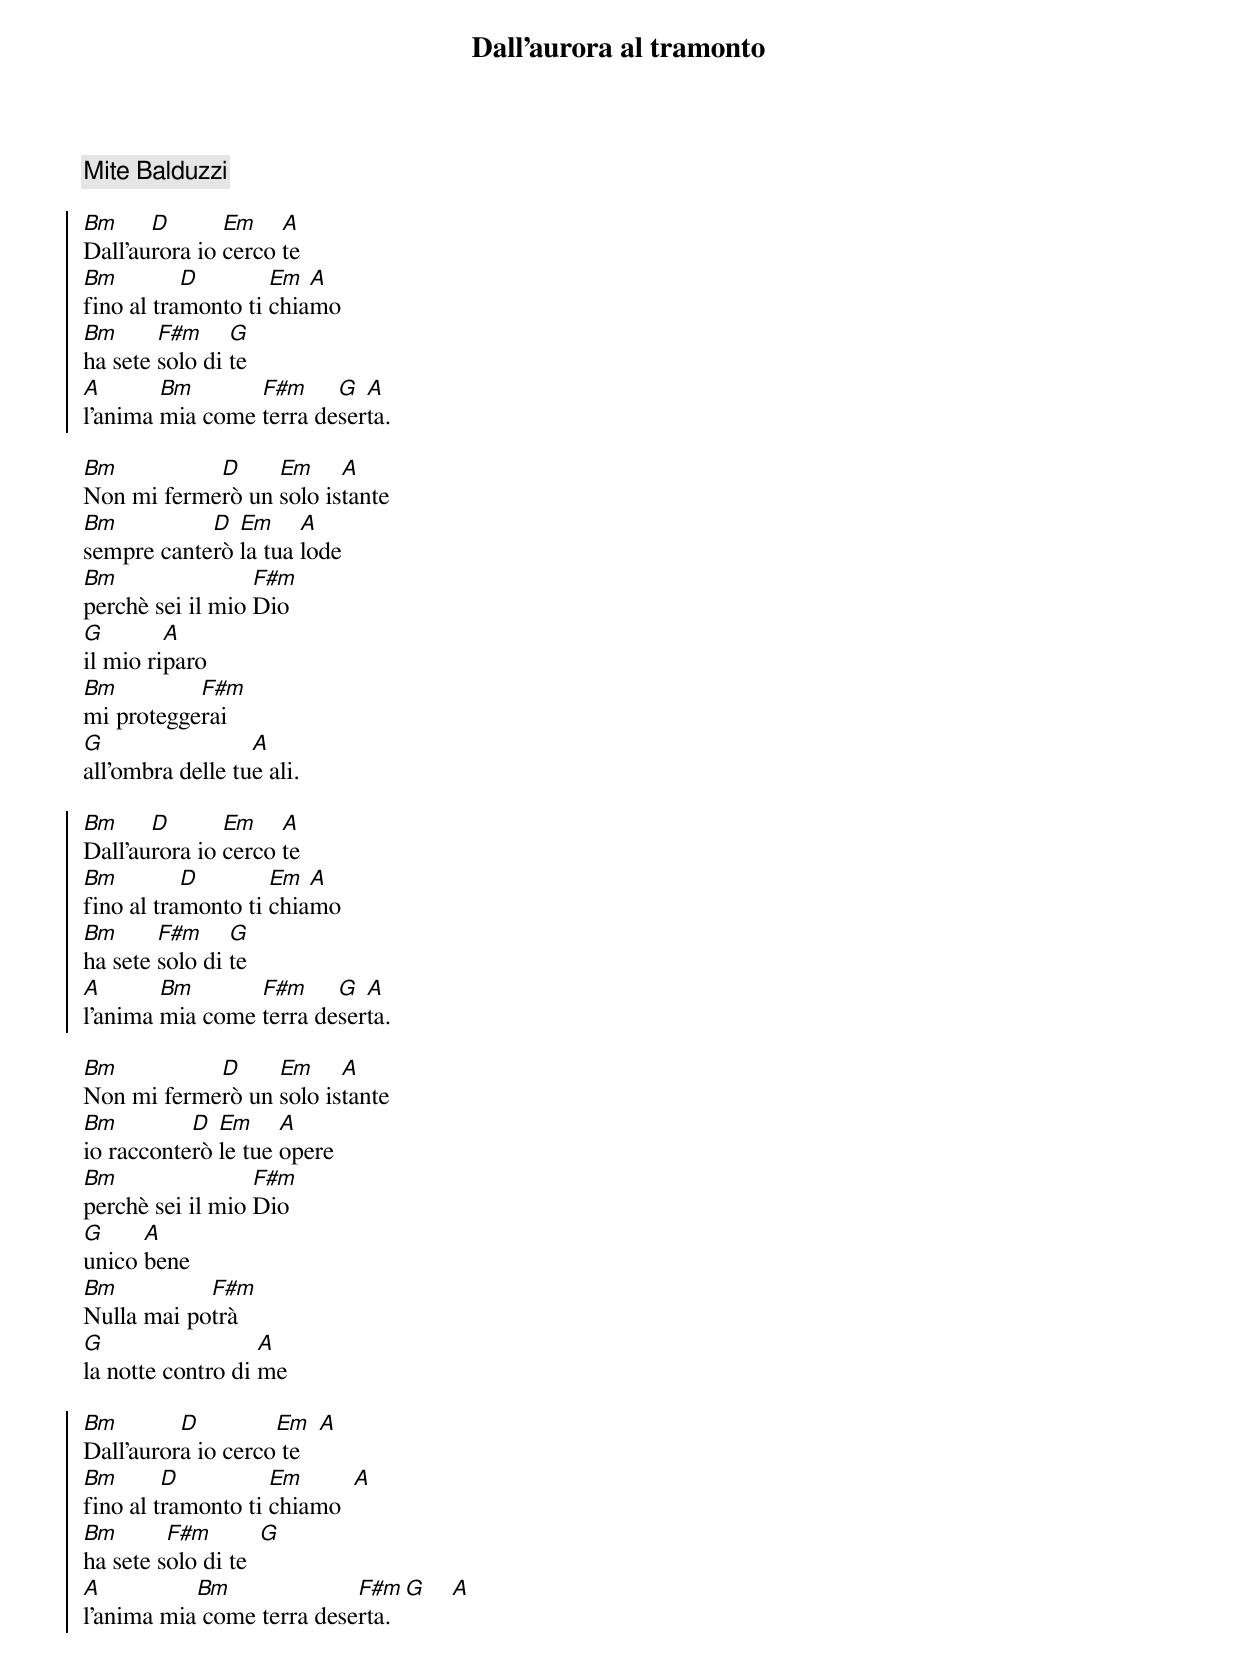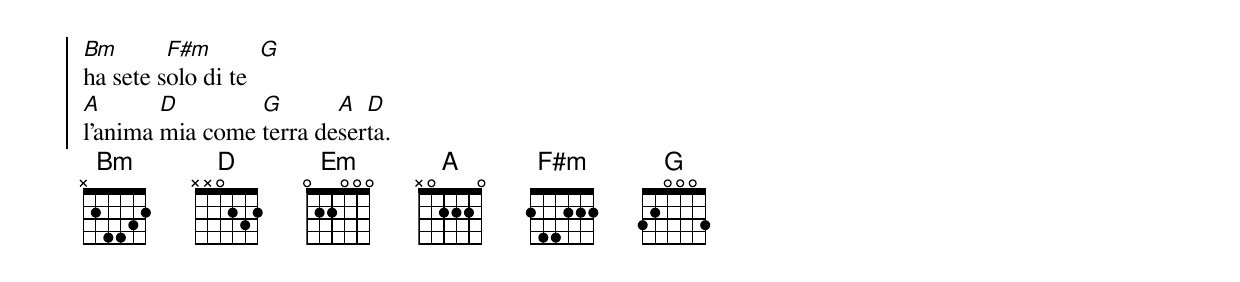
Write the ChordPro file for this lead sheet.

{title:Dall'aurora al tramonto}
{c:Mite Balduzzi}

{soc}
[Bm]Dall’au[D]rora io [Em]cerco [A]te
[Bm]fino al tra[D]monto ti [Em]chia[A]mo
[Bm]ha sete [F#m]solo di [G]te
[A]l’anima [Bm]mia come [F#m]terra de[G]ser[A]ta.
{eoc}

[Bm]Non mi ferme[D]rò un [Em]solo is[A]tante
[Bm]sempre cante[D]rò [Em]la tua [A]lode
[Bm]perchè sei il mio [F#m]Dio
[G]il mio ri[A]paro
[Bm]mi protegge[F#m]rai
[G]all’ombra delle tu[A]e ali.

{soc}
[Bm]Dall’au[D]rora io [Em]cerco [A]te
[Bm]fino al tra[D]monto ti [Em]chia[A]mo
[Bm]ha sete [F#m]solo di [G]te
[A]l’anima [Bm]mia come [F#m]terra de[G]ser[A]ta.
{eoc}

[Bm]Non mi ferme[D]rò un [Em]solo is[A]tante
[Bm]io racconte[D]rò [Em]le tue [A]opere
[Bm]perchè sei il mio [F#m]Dio
[G]unico [A]bene
[Bm]Nulla mai po[F#m]trà
[G]la notte contro di [A]me

{soc}
[Bm]Dall’auror[D]a io cerco[Em] te   [A]
[Bm]fino al t[D]ramonto ti [Em]chiamo  [A]
[Bm]ha sete s[F#m]olo di te  [G]
[A]l’anima mia[Bm] come terra dese[F#m]rta. [G]    [A]
[Bm]ha sete s[F#m]olo di te  [G]
[A]l’anima [D]mia come [G]terra de[A]ser[D]ta.
{eoc}
